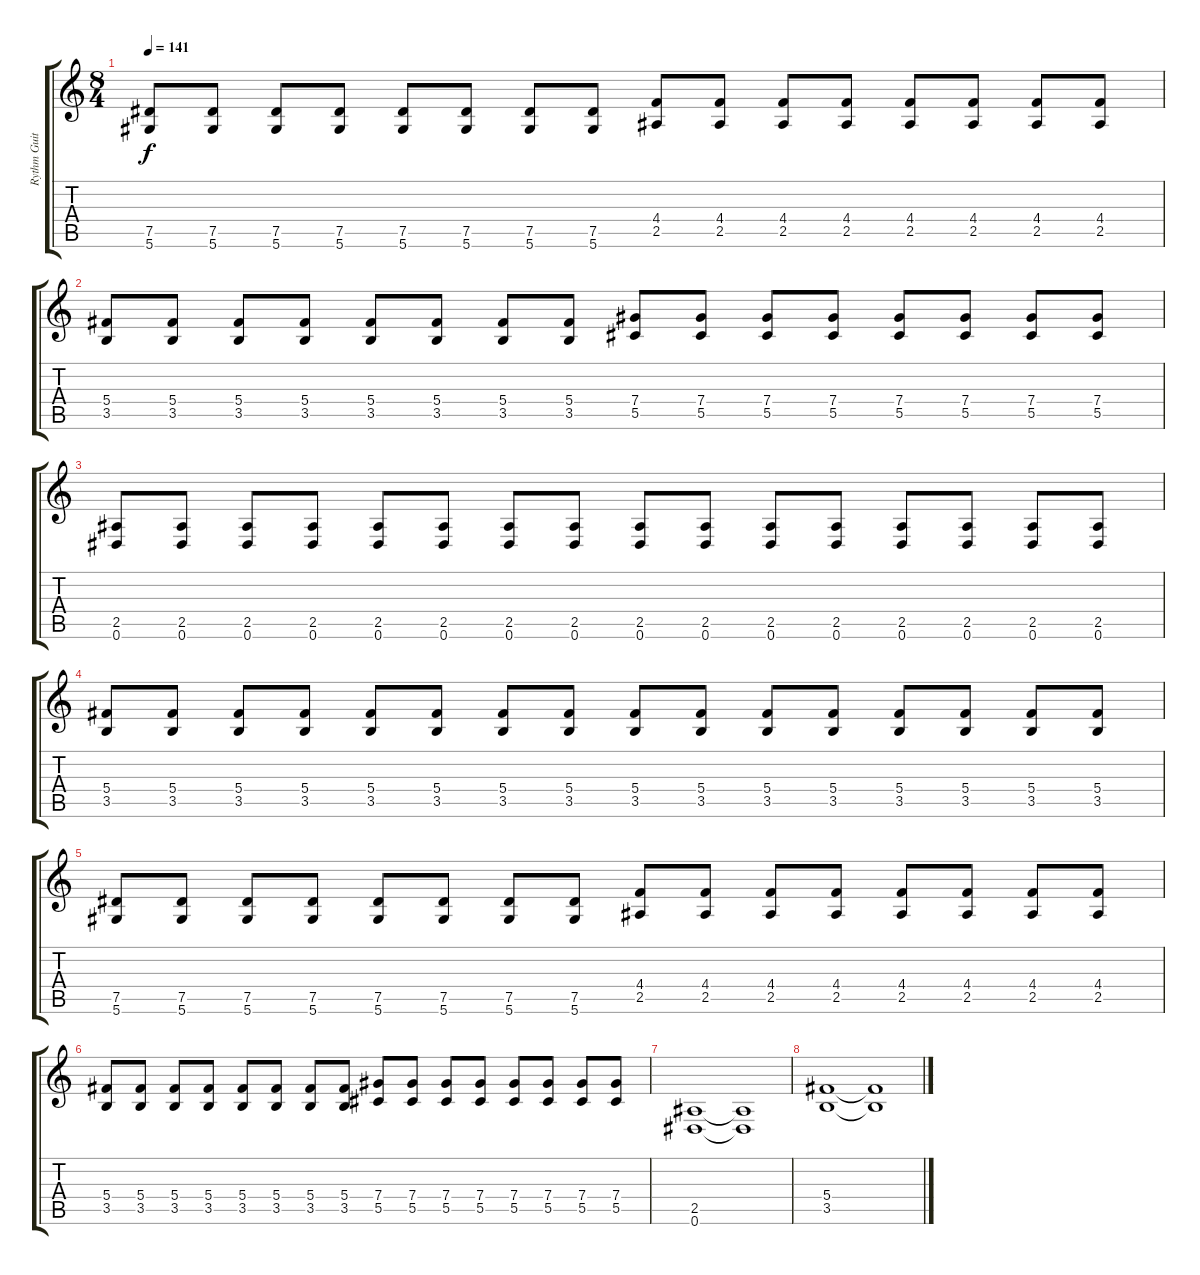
\track ("Rythm Guitar" "Rythm Guit") {instrument distortionguitar}
\staff {score tabs}
\tuning (Eb4 Bb3 Gb3 Db3 Ab2 Eb2) {hide}
\ts (8 4)
\tempo 141
\clef g2
\ks c
(7.5 5.6).8{dy f} (7.5 5.6).8 (7.5 5.6).8 (7.5 5.6).8 (7.5 5.6).8 (7.5 5.6).8 (7.5 5.6).8 (7.5 5.6).8 (4.4 2.5).8 (4.4 2.5).8 (4.4 2.5).8 (4.4 2.5).8 (4.4 2.5).8 (4.4 2.5).8 (4.4 2.5).8 (4.4 2.5).8 |
(5.4 3.5).8 (5.4 3.5).8 (5.4 3.5).8 (5.4 3.5).8 (5.4 3.5).8 (5.4 3.5).8 (5.4 3.5).8 (5.4 3.5).8 (7.4 5.5).8 (7.4 5.5).8 (7.4 5.5).8 (7.4 5.5).8 (7.4 5.5).8 (7.4 5.5).8 (7.4 5.5).8 (7.4 5.5).8 |
(2.5 0.6).8 (2.5 0.6).8 (2.5 0.6).8 (2.5 0.6).8 (2.5 0.6).8 (2.5 0.6).8 (2.5 0.6).8 (2.5 0.6).8 (2.5 0.6).8 (2.5 0.6).8 (2.5 0.6).8 (2.5 0.6).8 (2.5 0.6).8 (2.5 0.6).8 (2.5 0.6).8 (2.5 0.6).8 |
(5.4 3.5).8 (5.4 3.5).8 (5.4 3.5).8 (5.4 3.5).8 (5.4 3.5).8 (5.4 3.5).8 (5.4 3.5).8 (5.4 3.5).8 (5.4 3.5).8 (5.4 3.5).8 (5.4 3.5).8 (5.4 3.5).8 (5.4 3.5).8 (5.4 3.5).8 (5.4 3.5).8 (5.4 3.5).8 |
(7.5 5.6).8 (7.5 5.6).8 (7.5 5.6).8 (7.5 5.6).8 (7.5 5.6).8 (7.5 5.6).8 (7.5 5.6).8 (7.5 5.6).8 (4.4 2.5).8 (4.4 2.5).8 (4.4 2.5).8 (4.4 2.5).8 (4.4 2.5).8 (4.4 2.5).8 (4.4 2.5).8 (4.4 2.5).8 |
(5.4 3.5).8 (5.4 3.5).8 (5.4 3.5).8 (5.4 3.5).8 (5.4 3.5).8 (5.4 3.5).8 (5.4 3.5).8 (5.4 3.5).8 (7.4 5.5).8 (7.4 5.5).8 (7.4 5.5).8 (7.4 5.5).8 (7.4 5.5).8 (7.4 5.5).8 (7.4 5.5).8 (7.4 5.5).8 |
(2.5 0.6).1 (2.5{t} 0.6{t}).1 |
(5.4 3.5).1 (5.4{t} 3.5{t}).1
